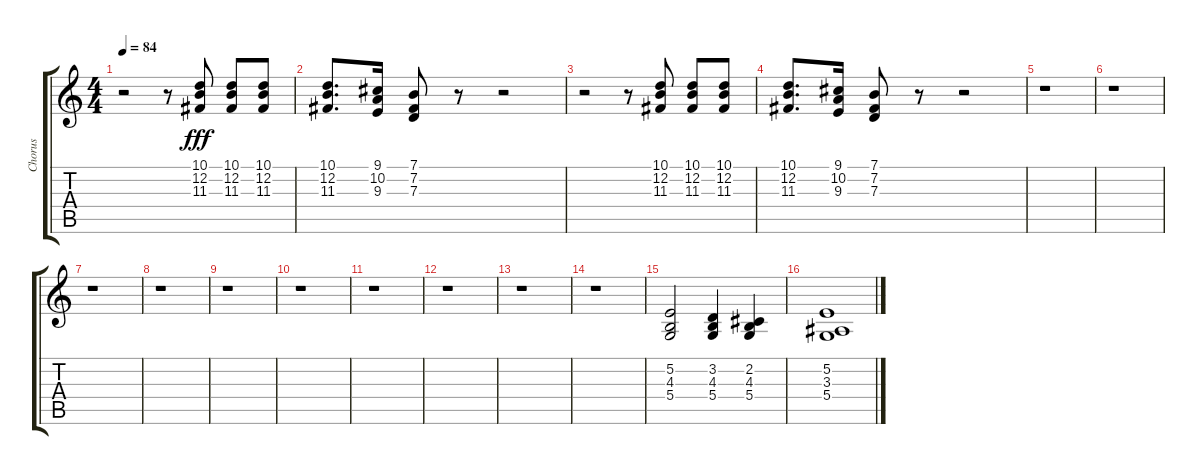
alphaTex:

\track ("Chorus" "Chorus") {instrument choiraahs}
\staff {score tabs}
\tuning (E4 B3 G3 D3 A2 E2) {hide}
\ts (4 4)
\tempo 84
\clef g2
\ks c
r.2{dy fff} r.8 (10.1 12.2 11.3).8 (10.1 12.2 11.3).8 (10.1 12.2 11.3).8 |
(10.1 12.2 11.3).8{d} (9.1 10.2 9.3).16 (7.1 7.2 7.3).8 r.8 r.2 |
r.2 r.8 (10.1 12.2 11.3).8 (10.1 12.2 11.3).8 (10.1 12.2 11.3).8 |
(10.1 12.2 11.3).8{d} (9.1 10.2 9.3).16 (7.1 7.2 7.3).8 r.8 r.2 |
r.1 |
r.1 |
r.1 |
r.1 |
r.1 |
r.1 |
r.1 |
r.1 |
r.1 |
r.1 |
(5.2 4.3 5.4).2 (3.2 4.3 5.4).4 (2.2 4.3 5.4).4 |
(5.2 3.3 5.4).1
